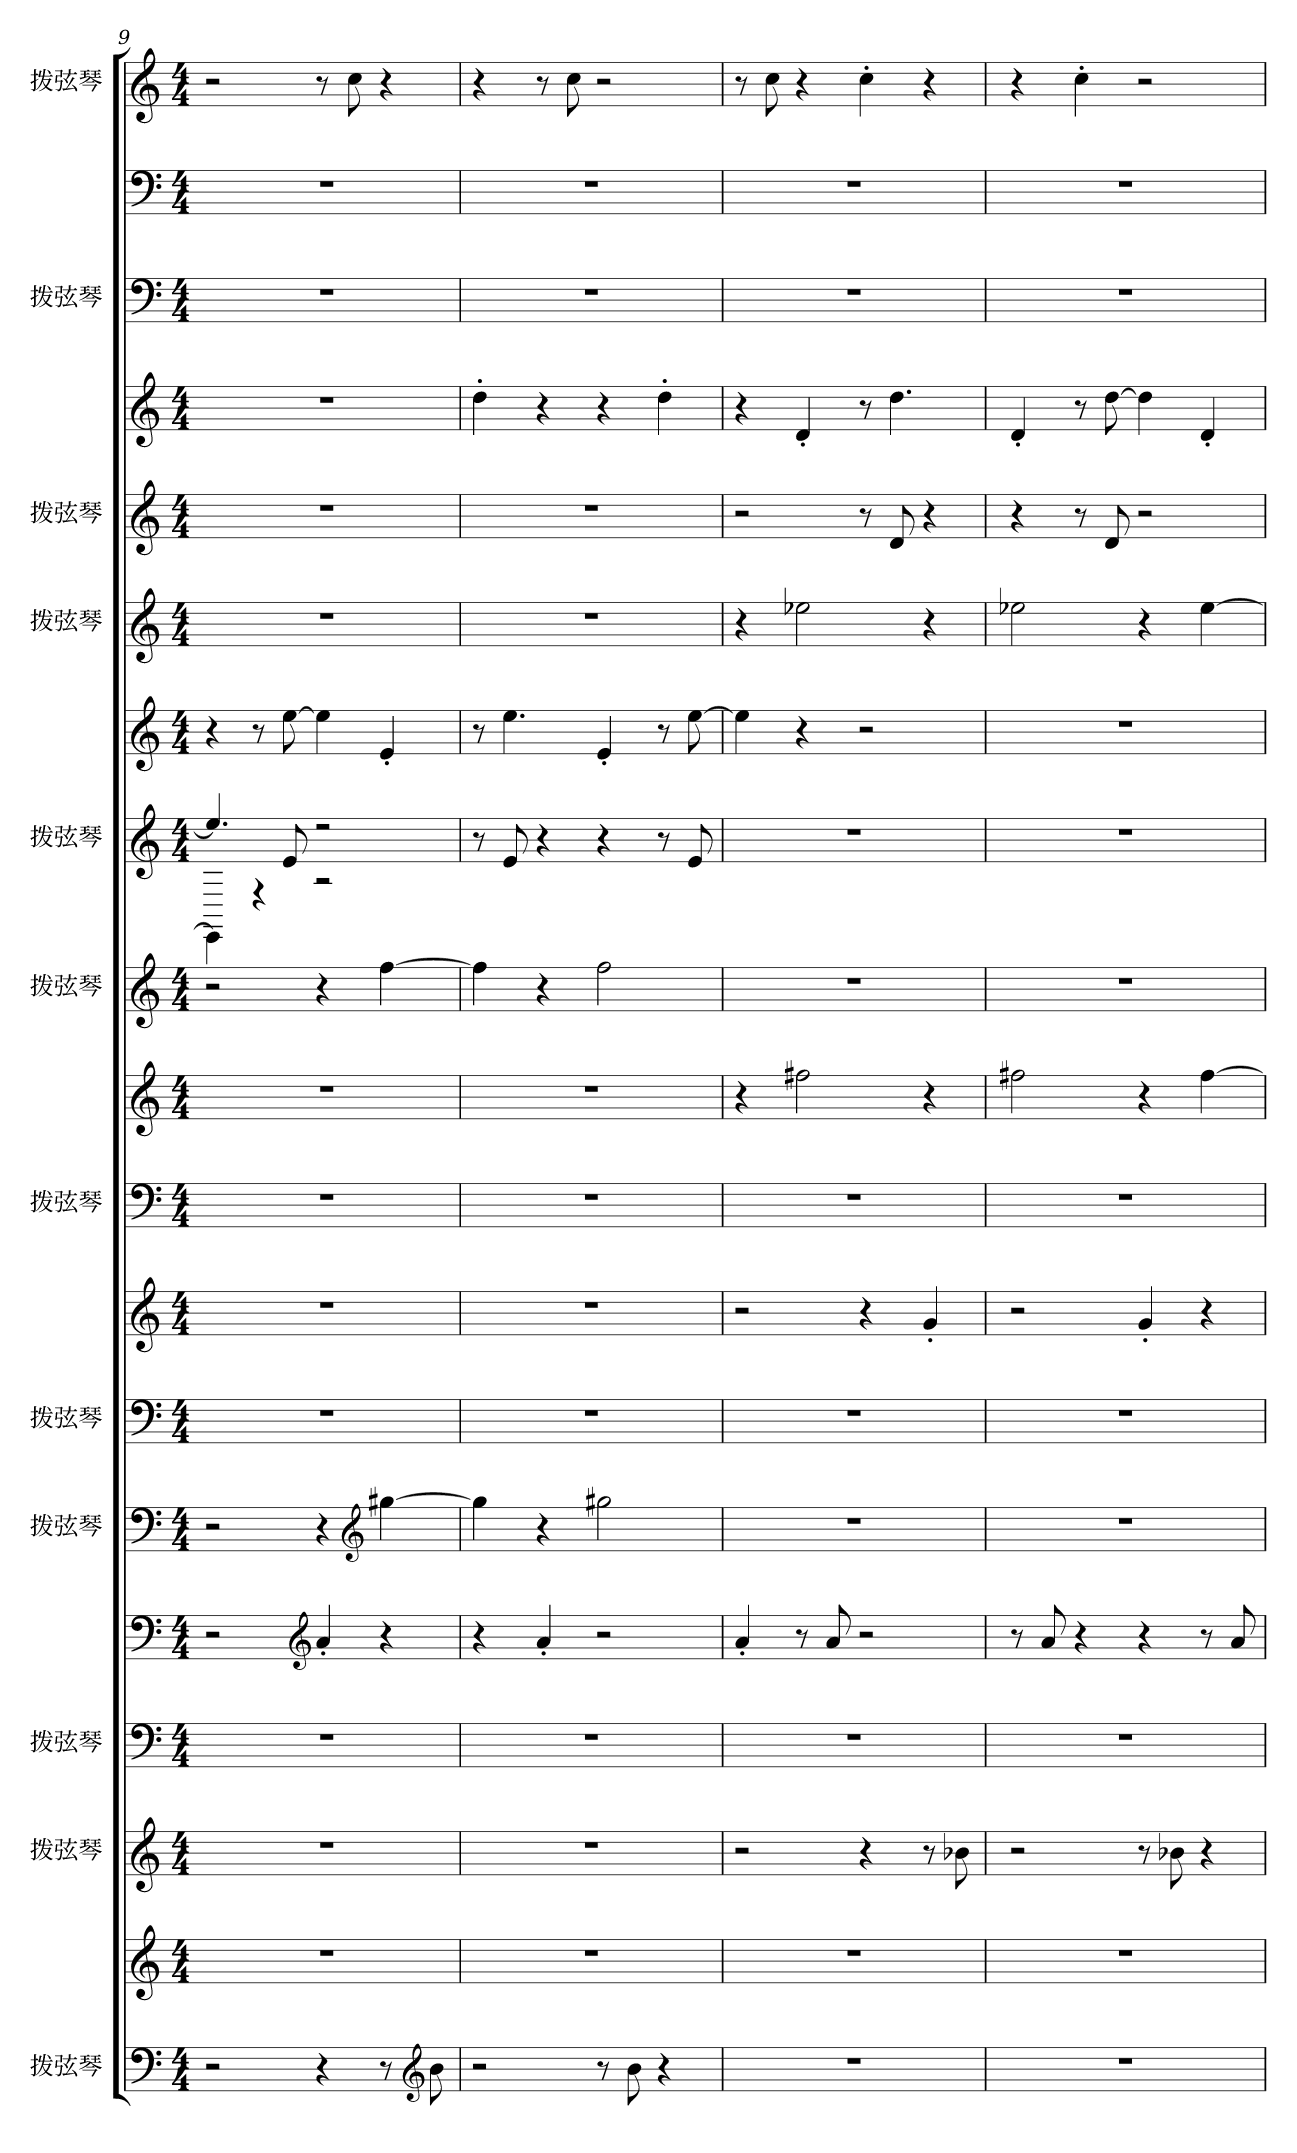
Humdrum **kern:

**kern	**kern	**kern	**kern	**kern	**kern	**kern	**kern	**kern	**kern	**kern	**kern	**kern	**kern	**kern	**kern	**kern	**kern	**kern
*part12	*part12	*part11	*part10	*part10	*part9	*part8	*part8	*part7	*part7	*part6	*part5	*part5	*part4	*part3	*part3	*part2	*part2	*part1
*staff19	*staff18	*staff17	*staff16	*staff15	*staff14	*staff13	*staff12	*staff11	*staff10	*staff9	*staff8	*staff7	*staff6	*staff5	*staff4	*staff3	*staff2	*staff1
*I"拨弦琴	*	*I"拨弦琴	*I"拨弦琴	*	*I"拨弦琴	*I"拨弦琴	*	*I"拨弦琴	*	*I"拨弦琴	*I"拨弦琴	*	*I"拨弦琴	*I"拨弦琴	*	*I"拨弦琴	*	*I"拨弦琴
*clefF4	*clefG2	*clefG2	*clefF4	*clefF4	*clefF4	*clefF4	*clefG2	*clefF4	*clefG2	*clefG2	*clefG2	*clefG2	*clefG2	*clefG2	*clefG2	*clefF4	*clefF4	*clefG2
*k[]	*k[]	*k[]	*k[]	*k[]	*k[]	*k[]	*k[]	*k[]	*k[]	*k[]	*k[]	*k[]	*k[]	*k[]	*k[]	*k[]	*k[]	*k[]
*M4/4	*M4/4	*M4/4	*M4/4	*M4/4	*M4/4	*M4/4	*M4/4	*M4/4	*M4/4	*M4/4	*M4/4	*M4/4	*M4/4	*M4/4	*M4/4	*M4/4	*M4/4	*M4/4
=9	=9	=9	=9	=9	=9	=9	=9	=9	=9	=9	=9	=9	=9	=9	=9	=9	=9	=9
*	*	*	*	*	*	*	*	*	*	*	*^	*	*	*	*	*	*	*
2r	1r	1r	1r	2r	2r	1r	1r	1r	1r	2r	4.ee/]	4EE\]	4r	1r	1r	1r	1r	1r	2r
.	.	.	.	.	.	.	.	.	.	.	.	4r	8r	.	.	.	.	.	.
.	.	.	.	.	.	.	.	.	.	.	8e/	.	[8ee\	.	.	.	.	.	.
*	*	*	*	*clefG2	*	*	*	*	*	*	*	*	*	*	*	*	*	*	*
4r	.	.	.	4a'/	4r	.	.	.	.	4r	2r	2r	4ee\]	.	.	.	.	.	8r
.	.	.	.	.	.	.	.	.	.	.	.	.	.	.	.	.	.	.	8cc\
*	*	*	*	*	*clefG2	*	*	*	*	*	*	*	*	*	*	*	*	*	*
8r	.	.	.	4r	[4gg#X\	.	.	.	.	[4ff\	.	.	4e'/	.	.	.	.	.	4r
*clefG2	*	*	*	*	*	*	*	*	*	*	*	*	*	*	*	*	*	*	*
8b\	.	.	.	.	.	.	.	.	.	.	.	.	.	.	.	.	.	.	.
*	*	*	*	*	*	*	*	*	*	*	*v	*v	*	*	*	*	*	*	*
!!LO:PB:g=z
=10	=10	=10	=10	=10	=10	=10	=10	=10	=10	=10	=10	=10	=10	=10	=10	=10	=10	=10
2r	1r	1r	1r	4r	4gg#\]	1r	1r	1r	1r	4ff\]	8r	8r	1r	1r	4dd'\	1r	1r	4r
.	.	.	.	.	.	.	.	.	.	.	8e/	4.ee\	.	.	.	.	.	.
.	.	.	.	4a'/	4r	.	.	.	.	4r	4r	.	.	.	4r	.	.	8r
.	.	.	.	.	.	.	.	.	.	.	.	.	.	.	.	.	.	8cc\
8r	.	.	.	2r	2gg#X\	.	.	.	.	2ff\	4r	4e'/	.	.	4r	.	.	2r
8b\	.	.	.	.	.	.	.	.	.	.	.	.	.	.	.	.	.	.
4r	.	.	.	.	.	.	.	.	.	.	8r	8r	.	.	4dd'\	.	.	.
.	.	.	.	.	.	.	.	.	.	.	8e/	[8ee\	.	.	.	.	.	.
=11	=11	=11	=11	=11	=11	=11	=11	=11	=11	=11	=11	=11	=11	=11	=11	=11	=11	=11
1r	1r	2r	1r	4a'/	1r	1r	2r	1r	4r	1r	1r	4ee\]	4r	2r	4r	1r	1r	8r
.	.	.	.	.	.	.	.	.	.	.	.	.	.	.	.	.	.	8cc\
.	.	.	.	8r	.	.	.	.	2ff#X\	.	.	4r	2ee-X\	.	4d'/	.	.	4r
.	.	.	.	8a/	.	.	.	.	.	.	.	.	.	.	.	.	.	.
.	.	4r	.	2r	.	.	4r	.	.	.	.	2r	.	8r	8r	.	.	4cc'\
.	.	.	.	.	.	.	.	.	.	.	.	.	.	8d/	4.dd\	.	.	.
.	.	8r	.	.	.	.	4g'/	.	4r	.	.	.	4r	4r	.	.	.	4r
.	.	8b-X\	.	.	.	.	.	.	.	.	.	.	.	.	.	.	.	.
=12	=12	=12	=12	=12	=12	=12	=12	=12	=12	=12	=12	=12	=12	=12	=12	=12	=12	=12
1r	1r	2r	1r	8r	1r	1r	2r	1r	2ff#X\	1r	1r	1r	2ee-X\	4r	4d'/	1r	1r	4r
.	.	.	.	8a/	.	.	.	.	.	.	.	.	.	.	.	.	.	.
.	.	.	.	4r	.	.	.	.	.	.	.	.	.	8r	8r	.	.	4cc'\
.	.	.	.	.	.	.	.	.	.	.	.	.	.	8d/	[8dd\	.	.	.
.	.	8r	.	4r	.	.	4g'/	.	4r	.	.	.	4r	2r	4dd\]	.	.	2r
.	.	8b-X\	.	.	.	.	.	.	.	.	.	.	.	.	.	.	.	.
.	.	4r	.	8r	.	.	4r	.	[4ff#\	.	.	.	[4ee-\	.	4d'/	.	.	.
.	.	.	.	8a/	.	.	.	.	.	.	.	.	.	.	.	.	.	.
=	=	=	=	=	=	=	=	=	=	=	=	=	=	=	=	=	=	=
*-	*-	*-	*-	*-	*-	*-	*-	*-	*-	*-	*-	*-	*-	*-	*-	*-	*-	*-
